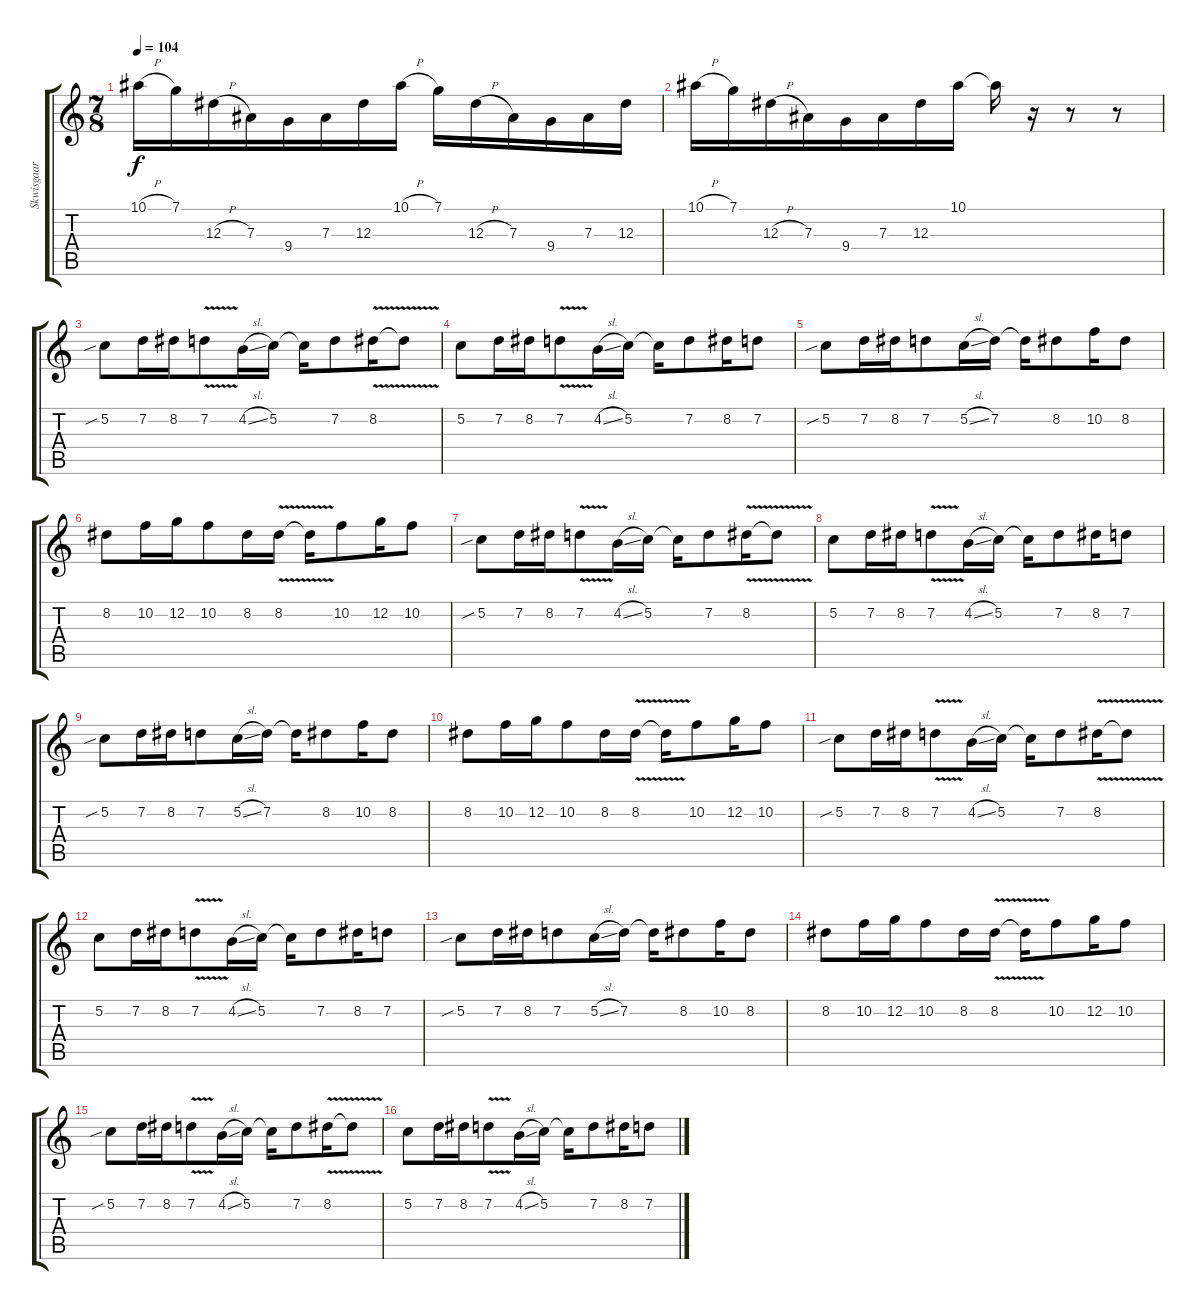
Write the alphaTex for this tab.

\track ("Skwisgaar Skwigelf (Solo Guitar)" "Skwisgaar ") {instrument distortionguitar}
\staff {score tabs}
\tuning (C4 G3 Eb3 Bb2 F2 C2) {hide}
\ts (7 8)
\tempo 104
\clef g2
\ks c
10.1{h}.16{dy f} 7.1.16 12.3{h}.16 7.3.16 9.4.16 7.3.16 12.3.16 10.1{h}.16 7.1.16 12.3{h}.16 7.3.16 9.4.16 7.3.16 12.3.16 |
10.1{h}.16 7.1.16 12.3{h}.16 7.3.16 9.4.16 7.3.16 12.3.16 10.1.16 10.1{t}.16 r.16 r.8 r.8 |
5.2{sib}.8 7.2.16 8.2.16 7.2{v}.8 4.2{sl}.16 5.2.16 5.2{t}.16 7.2.8 8.2{v}.16 8.2{t}.8 |
5.2.8 7.2.16 8.2.16 7.2{v}.8 4.2{sl}.16 5.2.16 5.2{t}.16 7.2.8 8.2.16 7.2.8 |
5.2{sib}.8 7.2.16 8.2.16 7.2.8 5.2{sl}.16 7.2.16 7.2{t}.16 8.2.8 10.2.16 8.2.8 |
8.2.8 10.2.16 12.2.16 10.2.8 8.2.16 8.2{v}.16 8.2{t}.16 10.2.8 12.2.16 10.2.8 |
5.2{sib}.8 7.2.16 8.2.16 7.2{v}.8 4.2{sl}.16 5.2.16 5.2{t}.16 7.2.8 8.2{v}.16 8.2{t}.8 |
5.2.8 7.2.16 8.2.16 7.2{v}.8 4.2{sl}.16 5.2.16 5.2{t}.16 7.2.8 8.2.16 7.2.8 |
5.2{sib}.8 7.2.16 8.2.16 7.2.8 5.2{sl}.16 7.2.16 7.2{t}.16 8.2.8 10.2.16 8.2.8 |
8.2.8 10.2.16 12.2.16 10.2.8 8.2.16 8.2{v}.16 8.2{t}.16 10.2.8 12.2.16 10.2.8 |
5.2{sib}.8 7.2.16 8.2.16 7.2{v}.8 4.2{sl}.16 5.2.16 5.2{t}.16 7.2.8 8.2{v}.16 8.2{t}.8 |
5.2.8 7.2.16 8.2.16 7.2{v}.8 4.2{sl}.16 5.2.16 5.2{t}.16 7.2.8 8.2.16 7.2.8 |
5.2{sib}.8 7.2.16 8.2.16 7.2.8 5.2{sl}.16 7.2.16 7.2{t}.16 8.2.8 10.2.16 8.2.8 |
8.2.8 10.2.16 12.2.16 10.2.8 8.2.16 8.2{v}.16 8.2{t}.16 10.2.8 12.2.16 10.2.8 |
5.2{sib}.8 7.2.16 8.2.16 7.2{v}.8 4.2{sl}.16 5.2.16 5.2{t}.16 7.2.8 8.2{v}.16 8.2{t}.8 |
5.2.8 7.2.16 8.2.16 7.2{v}.8 4.2{sl}.16 5.2.16 5.2{t}.16 7.2.8 8.2.16 7.2.8
